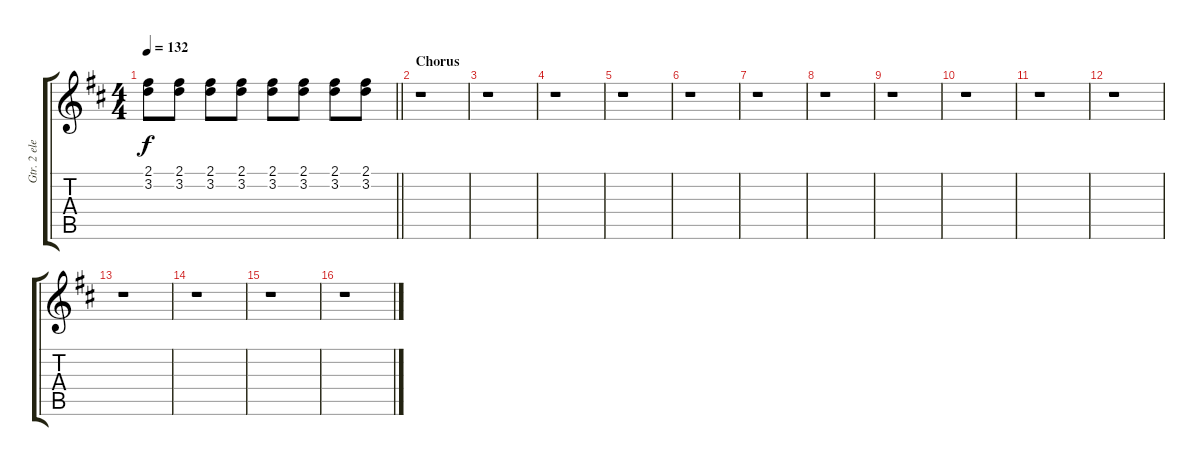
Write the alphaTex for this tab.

\track ("Gtr. 2 electric" "Gtr. 2 ele") {instrument electricguitarjazz}
\staff {score tabs}
\tuning (E4 B3 G3 D3 A2 E2) {hide}
\ts (4 4)
\tempo 132
\clef g2
\barLineRight lightlight
\ks d
(2.1 3.2).8{dy f} (2.1 3.2).8 (2.1 3.2).8 (2.1 3.2).8 (2.1 3.2).8 (2.1 3.2).8 (2.1 3.2).8 (2.1 3.2).8 |
\section ("" "Chorus")
r.1 |
r.1 |
r.1 |
r.1 |
r.1 |
r.1 |
r.1 |
r.1 |
r.1 |
r.1 |
r.1 |
r.1 |
r.1 |
r.1 |
r.1
